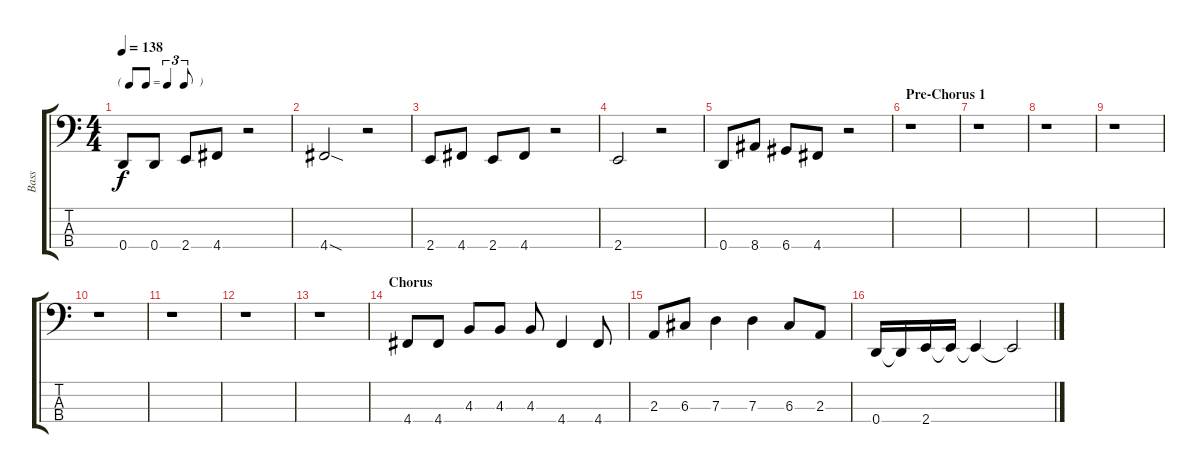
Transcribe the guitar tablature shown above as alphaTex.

\track ("Bass" "Bass") {instrument electricbasspick}
\staff {score tabs}
\tuning (F2 C2 G1 D1) {hide}
\ts (4 4)
\tf triplet8th
\tempo 138
\clef f4
\ks c
0.4.8{dy f} 0.4.8 2.4.8 4.4.8 r.2 |
4.4{sod}.2 r.2 |
2.4.8 4.4.8 2.4.8 4.4.8 r.2 |
2.4.2 r.2 |
0.4.8 8.4.8 6.4.8 4.4.8 r.2 |
\section ("" "Pre-Chorus 1")
r.1 |
r.1 |
r.1 |
r.1 |
r.1 |
r.1 |
r.1 |
r.1 |
\section ("" "Chorus")
4.4.8 4.4.8 4.3.8 4.3.8 4.3.8 4.4.4 4.4.8 |
2.3.8 6.3.8 7.3.4 7.3.4 6.3.8 2.3.8 |
0.4.16 0.4{t}.16 2.4.16 2.4{t}.16 2.4{t}.4 2.4{t}.2
